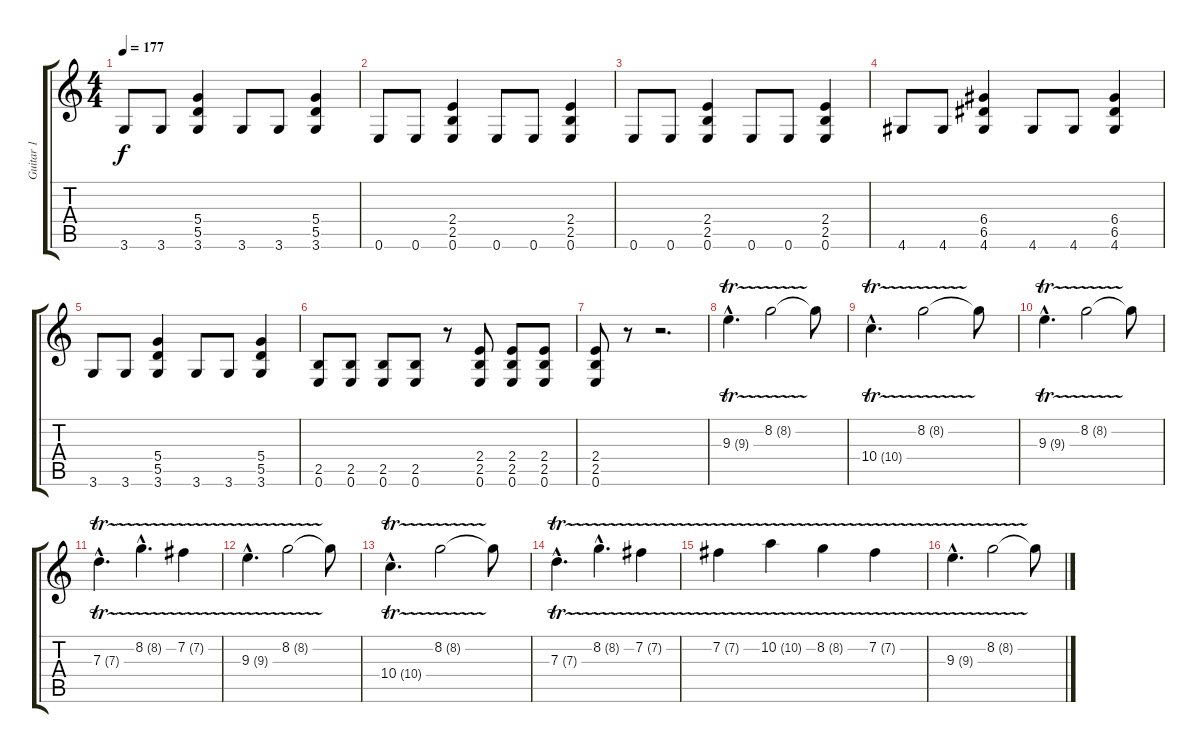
\track ("Guitar 1" "Guitar 1") {instrument distortionguitar}
\staff {score tabs}
\tuning (E4 B3 G3 D3 A2 E2) {hide}
\ts (4 4)
\tempo 177
\clef g2
\ks c
3.6.8{dy f} 3.6.8 (5.4 5.5 3.6).4 3.6.8 3.6.8 (5.4 5.5 3.6).4 |
0.6.8 0.6.8 (2.4 2.5 0.6).4 0.6.8 0.6.8 (2.4 2.5 0.6).4 |
0.6.8 0.6.8 (2.4 2.5 0.6).4 0.6.8 0.6.8 (2.4 2.5 0.6).4 |
4.6.8 4.6.8 (6.4 6.5 4.6).4 4.6.8 4.6.8 (6.4 6.5 4.6).4 |
3.6.8 3.6.8 (5.4 5.5 3.6).4 3.6.8 3.6.8 (5.4 5.5 3.6).4 |
(2.5 0.6).8 (2.5 0.6).8 (2.5 0.6).8 (2.5 0.6).8 r.8 (2.4 2.5 0.6).8 (2.4 2.5 0.6).8 (2.4 2.5 0.6).8 |
(2.4 2.5 0.6).8 r.8 r.2{d} |
9.3{tr (9 16) hac}.4{d} 8.2{tr (8 16)}.2 8.2{t}.8 |
10.4{tr (10 16) hac}.4{d} 8.2{tr (8 16)}.2 8.2{t}.8 |
9.3{tr (9 16) hac}.4{d} 8.2{tr (8 16)}.2 8.2{t}.8 |
7.3{tr (7 16) hac}.4{d} 8.2{tr (8 16) hac}.4{d} 7.2{tr (7 16)}.4 |
9.3{tr (9 16) hac}.4{d} 8.2{tr (8 16)}.2 8.2{t}.8 |
10.4{tr (10 16) hac}.4{d} 8.2{tr (8 16)}.2 8.2{t}.8 |
7.3{tr (7 16) hac}.4{d} 8.2{tr (8 16) hac}.4{d} 7.2{tr (7 16)}.4 |
7.2{tr (7 16)}.4 10.2{tr (10 16)}.4 8.2{tr (8 16)}.4 7.2{tr (7 16)}.4 |
9.3{tr (9 16) hac}.4{d} 8.2{tr (8 16)}.2 8.2{t}.8
